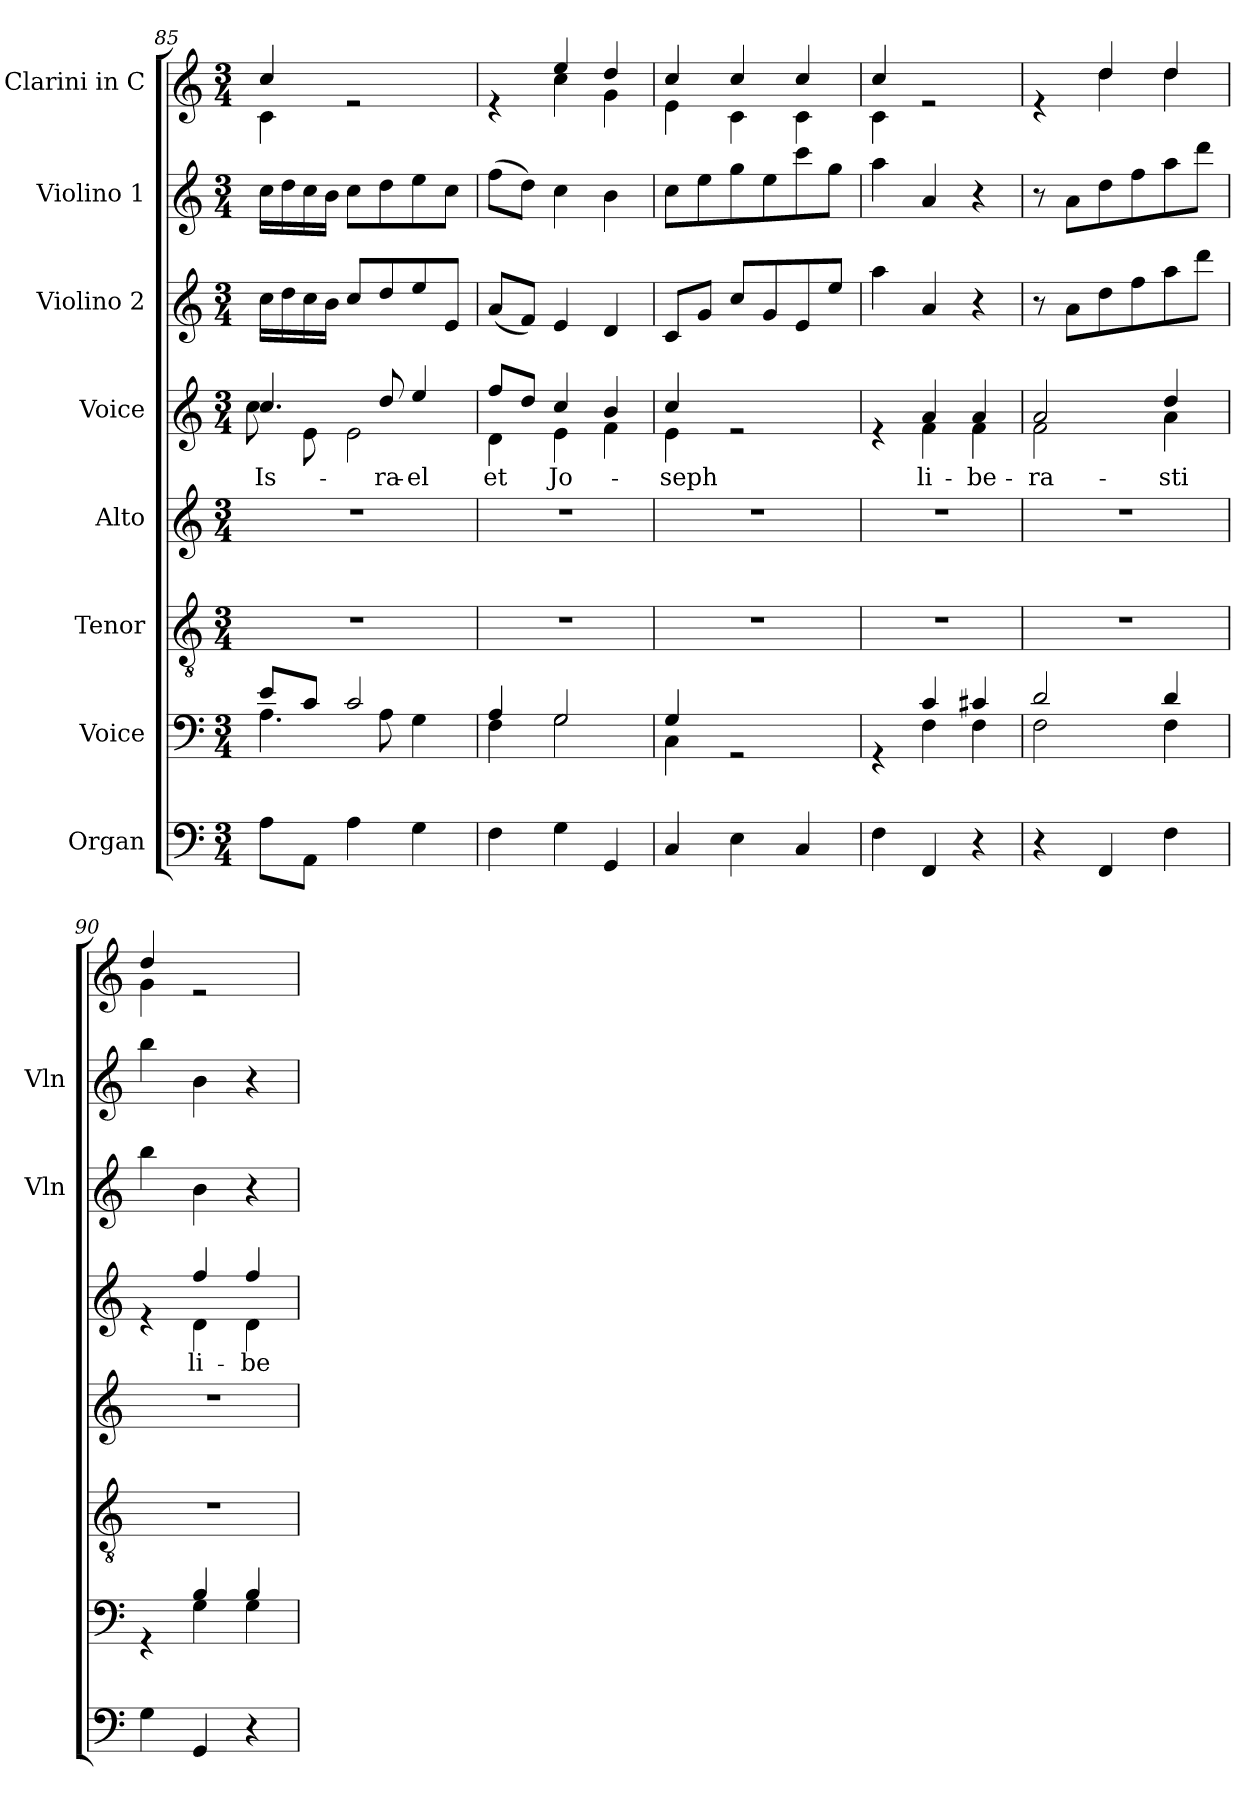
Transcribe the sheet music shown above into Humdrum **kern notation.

**kern	**kern	**kern	**kern	**kern	**text	**kern	**kern	**kern
*part8	*part7	*part6	*part5	*part4	*part4	*part3	*part2	*part1
*staff8	*staff7	*staff6	*staff5	*staff4	*staff4	*staff3	*staff2	*staff1
*I"Organ	*I"Voice	*I"Tenor	*I"Alto	*I"Voice	*	*I"Violino 2	*I"Violino 1	*I"Clarini in C
*	*	*	*	*	*	*I'Vln	*I'Vln	*
*clefF4	*clefF4	*clefGv2	*clefG2	*clefG2	*	*clefG2	*clefG2	*clefG2
*k[]	*k[]	*k[]	*k[]	*k[]	*	*k[]	*k[]	*k[]
*M3/4	*M3/4	*M3/4	*M3/4	*M3/4	*	*M3/4	*M3/4	*M3/4
=85	=85	=85	=85	=85	=85	=85	=85	=85
*	*^	*	*	*	*	*	*	*
!	!	!	!	!	!	!LO:LY:b	!	!	!
*	*	*	*	*	*^	*	*	*	*^
8A\L	8e/L	4.A\	2.r	2.r	4.cc/	8cc\	Is-	16cc\LL	16cc\LL	4cc/	4c\
.	.	.	.	.	.	.	.	16dd\	16dd\	.	.
8AA\J	8c/J	.	.	.	.	8e\	.	16cc\	16cc\	.	.
.	.	.	.	.	.	.	.	16b\JJ	16b\JJ	.	.
4A\	2c/	.	.	.	.	2e\	.	8cc/L	8cc\L	2re	2ryy
!	!	!	!	!	!	!	!LO:LY:b	!	!	!	!
.	.	8A\	.	.	8dd/	.	-ra-	8dd/	8dd\	.	.
!	!	!	!	!	!	!	!LO:LY:b	!	!	!	!
4G\	.	4G\	.	.	4ee/	.	-el	8ee/	8ee\	.	.
.	.	.	.	.	.	.	.	8e/J	8cc\J	.	.
=86	=86	=86	=86	=86	=86	=86	=86	=86	=86	=86	=86
!	!	!	!	!	!	!	!LO:LY:b	!	!	!	!
4F\	4A/	4F\	2.r	2.r	8ff/L	4d\	et	(8a/L	(8ff\L	4re	4ryy
.	.	.	.	.	8dd/J	.	.	8f/J)	8dd\J)	.	.
!	!	!	!	!	!	!	!LO:LY:b	!	!	!	!
4G\	2G/	2G\	.	.	4cc/	4e\	Jo-	4e/	4cc\	4ee/	4cc\
4GG/	.	.	.	.	4b/	4f\	.	4d/	4b\	4dd/	4g\
=87	=87	=87	=87	=87	=87	=87	=87	=87	=87	=87	=87
!	!	!	!	!	!	!	!LO:LY:b	!	!	!	!
4C/	4G/	4C\	2.r	2.r	4cc/	4e\	-seph	8c/L	8cc\L	4cc/	4e\
.	.	.	.	.	.	.	.	8g/J	8ee\	.	.
4E\	2rGG	2ryy	.	.	2re	2ryy	.	8cc/L	8gg\	4cc/	4c\
.	.	.	.	.	.	.	.	8g/	8ee\	.	.
4C/	.	.	.	.	.	.	.	8e/	8ccc\	4cc/	4c\
.	.	.	.	.	.	.	.	8ee/J	8gg\J	.	.
=88	=88	=88	=88	=88	=88	=88	=88	=88	=88	=88	=88
4F\	4rGG	4ryy	2.r	2.r	4re	4ryy	.	4aa\	4aa\	4cc/	4c\
!	!	!	!	!	!	!	!LO:LY:b	!	!	!	!
4FF/	4c/	4F\	.	.	4a/	4f\	li-	4a/	4a/	2re	2ryy
!	!	!	!	!	!	!	!LO:LY:b	!	!	!	!
4r	4c#X/	4F\	.	.	4a/	4f\	-be-	4r	4r	.	.
=89	=89	=89	=89	=89	=89	=89	=89	=89	=89	=89	=89
!	!	!	!	!	!	!	!LO:LY:b	!	!	!	!
4r	2d/	2F\	2.r	2.r	2a/	2f\	-ra-	8r	8r	4re	4ryy
.	.	.	.	.	.	.	.	8a\L	8a\L	.	.
4FF/	.	.	.	.	.	.	.	8dd\	8dd\	4dd/	4dd\
.	.	.	.	.	.	.	.	8ff\	8ff\	.	.
!	!	!	!	!	!	!	!LO:LY:b	!	!	!	!
4F\	4d/	4F\	.	.	4dd/	4a\	-sti	8aa\	8aa\	4dd/	4dd\
.	.	.	.	.	.	.	.	8ddd\J	8ddd\J	.	.
=90	=90	=90	=90	=90	=90	=90	=90	=90	=90	=90	=90
4G\	4rGG	4ryy	2.r	2.r	4re	4ryy	.	4bb\	4bb\	4dd/	4g\
!	!	!	!	!	!	!	!LO:LY:b	!	!	!	!
4GG/	4B/	4G\	.	.	4ff/	4d\	li-	4b\	4b\	2re	2ryy
!	!	!	!	!	!	!	!LO:LY:b	!	!	!	!
4r	4B/	4G\	.	.	4ff/	4d\	-be-	4r	4r	.	.
*	*v	*v	*	*	*v	*v	*	*	*	*v	*v
=	=	=	=	=	=	=	=	=
*-	*-	*-	*-	*-	*-	*-	*-	*-
